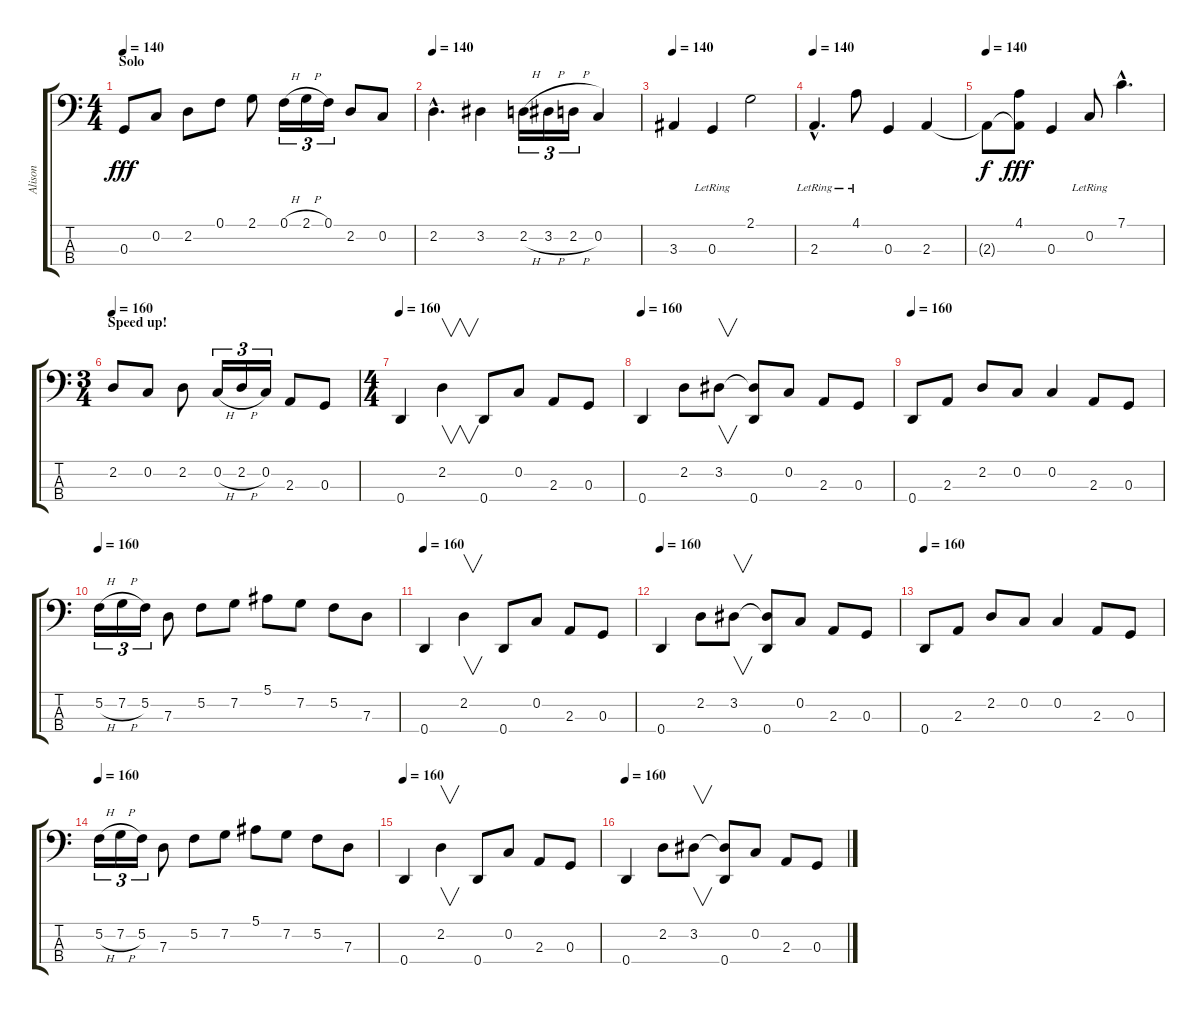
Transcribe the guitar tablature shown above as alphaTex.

\track ("Alison" "Alison") {instrument electricbassfinger}
\staff {score tabs}
\tuning (F2 C2 G1 D1) {hide}
\ts (4 4)
\section ("" "Solo")
\tempo 140
\clef f4
\ks c
0.3.8{dy fff} 0.2.8 2.2.8 0.1.8 2.1.8 0.1{h}.16{tu (3 2)} 2.1{h}.16{tu (3 2)} 0.1.16{tu (3 2)} 2.2.8 0.2.8 |
\tempo 140
2.2{hac}.4{d} 3.2.4 2.2{h}.16{tu (3 2)} 3.2{h}.16{tu (3 2)} 2.2{h}.16{tu (3 2)} 0.2.4 |
\tempo 140
3.3.4 0.3{lr}.4 2.1.2 |
\tempo 140
2.3{hac lr}.4{d} 4.1{lr}.8 0.3.4 2.3.4 |
\tempo 140
2.3{t}.8{dy f} (4.1 2.3{t}).8{dy fff} 0.3.4 0.2{lr}.8 7.1{hac}.4{d} |
\ts (3 4)
\section ("" "Speed up!")
\tempo 160
2.2.8 0.2.8 2.2.8 0.2{h}.16{tu (3 2)} 2.2{h}.16{tu (3 2)} 0.2.16{tu (3 2)} 2.3.8 0.3.8 |
\ts (4 4)
\tempo 160
0.4.4 2.2.4{v} 0.4.8 0.2.8 2.3.8 0.3.8 |
\tempo 160
0.4.4 2.2.8 3.2.8{v} (3.2{t} 0.4).8 0.2.8 2.3.8 0.3.8 |
\tempo 160
0.4.8 2.3.8 2.2.8 0.2.8 0.2.4 2.3.8 0.3.8 |
\tempo 160
5.2{h}.16{tu (3 2)} 7.2{h}.16{tu (3 2)} 5.2.16{tu (3 2)} 7.3.8 5.2.8 7.2.8 5.1.8 7.2.8 5.2.8 7.3.8 |
\tempo 160
0.4.4 2.2.4{v} 0.4.8 0.2.8 2.3.8 0.3.8 |
\tempo 160
0.4.4 2.2.8 3.2.8{v} (3.2{t} 0.4).8 0.2.8 2.3.8 0.3.8 |
\tempo 160
0.4.8 2.3.8 2.2.8 0.2.8 0.2.4 2.3.8 0.3.8 |
\tempo 160
5.2{h}.16{tu (3 2)} 7.2{h}.16{tu (3 2)} 5.2.16{tu (3 2)} 7.3.8 5.2.8 7.2.8 5.1.8 7.2.8 5.2.8 7.3.8 |
\tempo 160
0.4.4 2.2.4{v} 0.4.8 0.2.8 2.3.8 0.3.8 |
\tempo 160
0.4.4 2.2.8 3.2.8{v} (3.2{t} 0.4).8 0.2.8 2.3.8 0.3.8
